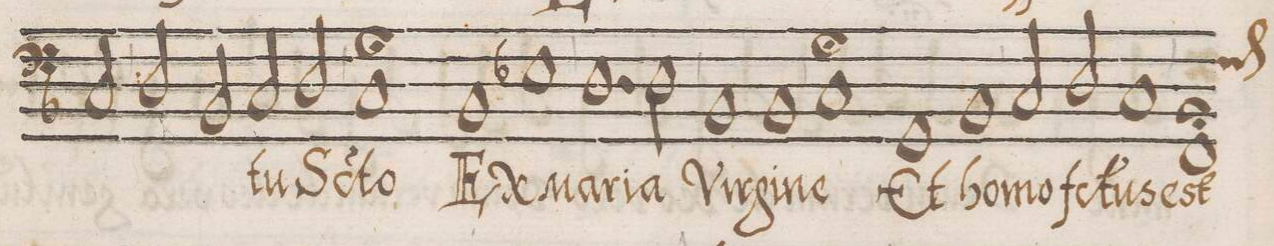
**kern	**text
*I"BASSVS	*
*clefF4	*
*k[b-]	*
*met()	*
*M2/1	*
2C/	.
=75-	=75-
2D/	.
2BB-/	.
2C/	-tu
2D/	S(an)-
=76-	=76-
0C;	-cto
=77-	=77-
1BB-	Ex
1E-X	Ma-
=78-	=78-
1.D	-ri-
2D\	-a
=79-	=79-
1BB-	Vir-
1BB-	-gi-
=80-	=80-
0C;	-ne
=81-	=81-
1GG	Et
1BB-	ho-
=82-	=82-
2C/	-mo
2D/	f(a)c-
1C	-tus
=83-	=83-
*custos:F	*
0FF;	est
=84||	=84||
*-	*-
